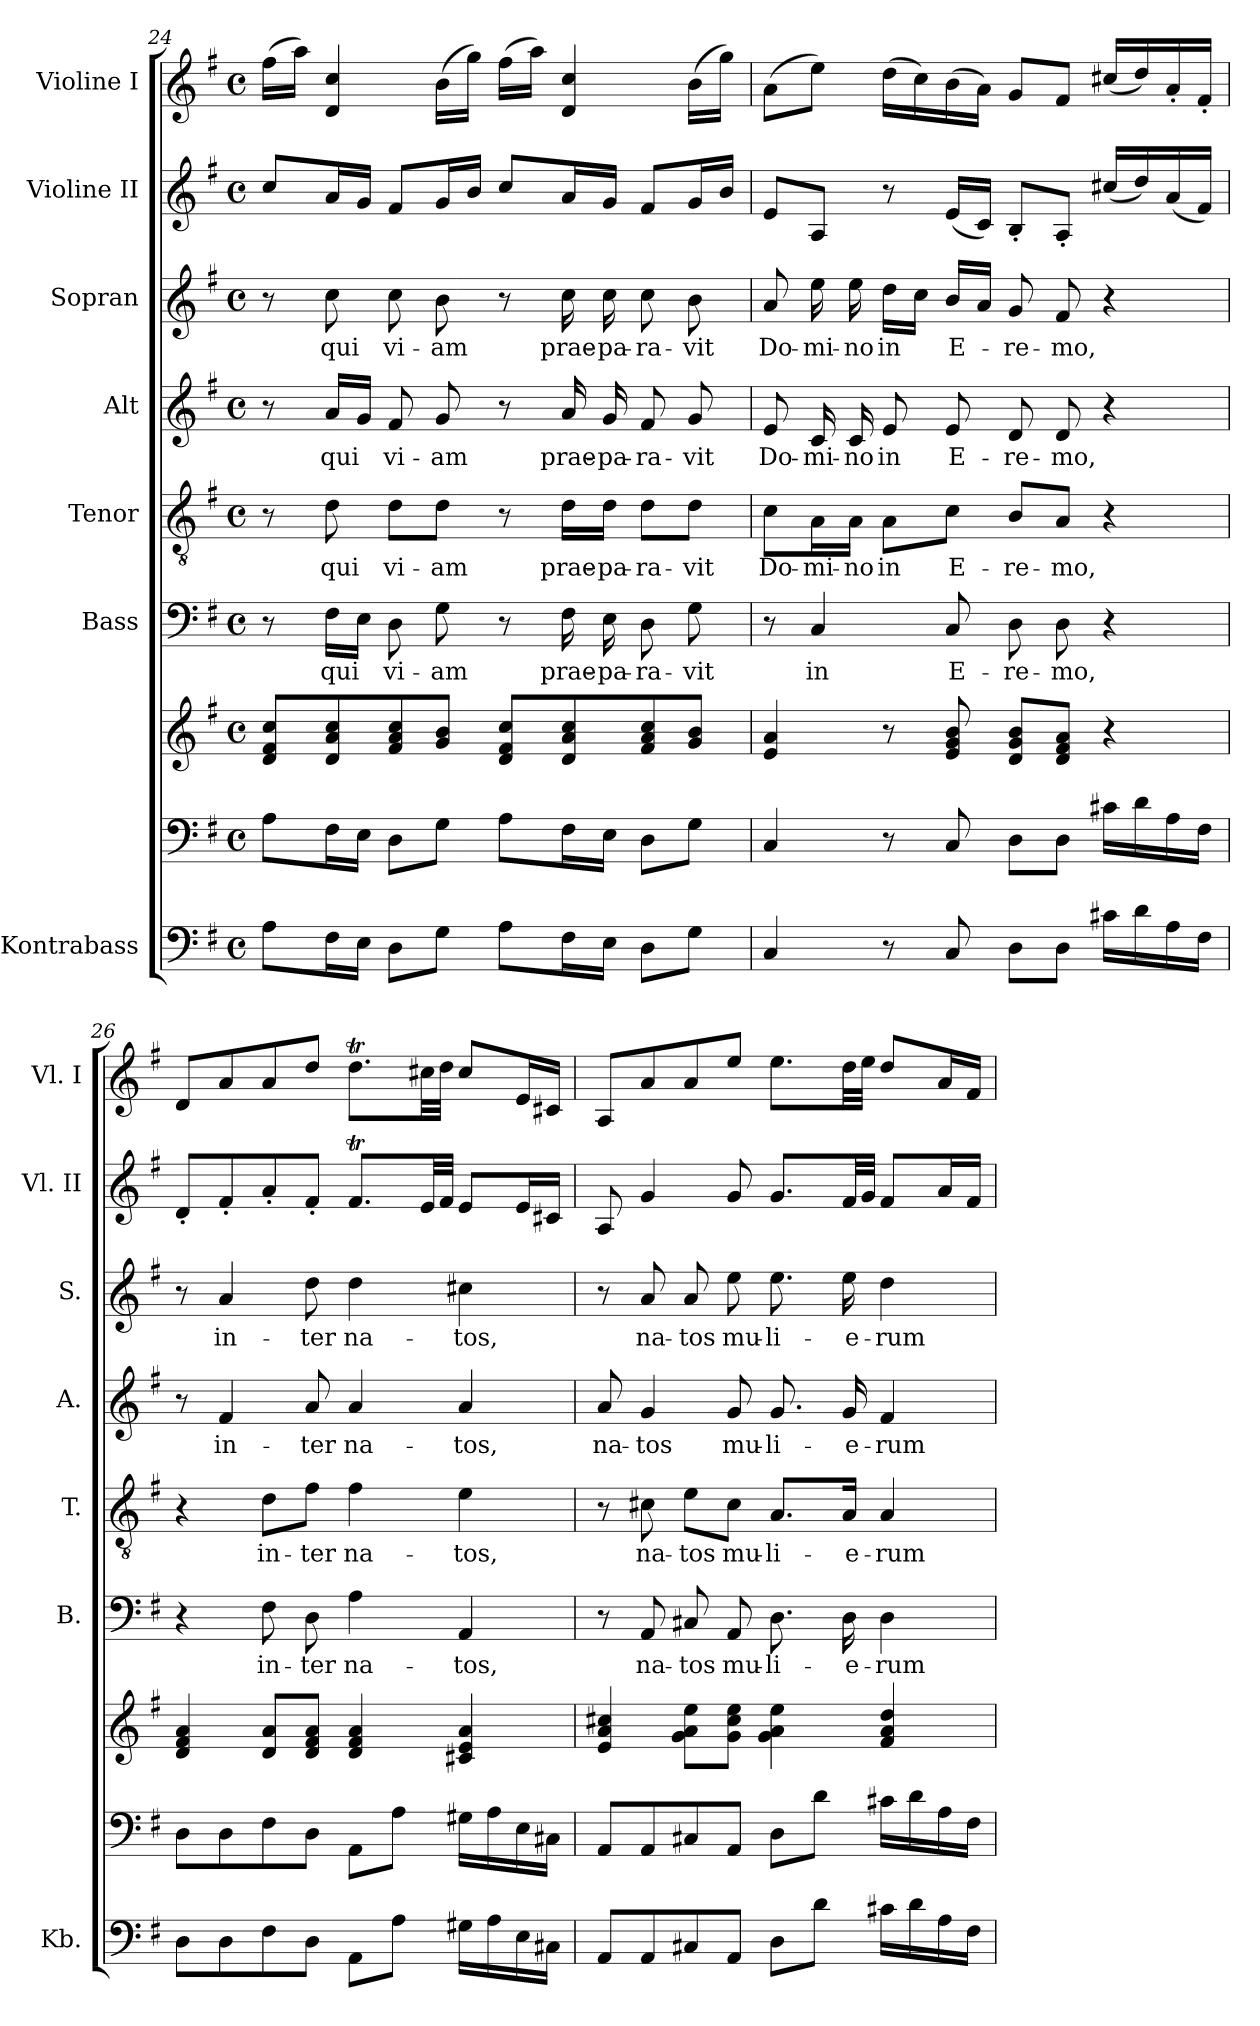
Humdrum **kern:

**kern	**kern	**kern	**kern	**text	**kern	**text	**kern	**text	**kern	**text	**kern	**kern
*part8	*part7	*part7	*part6	*part6	*part5	*part5	*part4	*part4	*part3	*part3	*part2	*part1
*staff9	*staff8	*staff7	*staff6	*staff6	*staff5	*staff5	*staff4	*staff4	*staff3	*staff3	*staff2	*staff1
*I"Kontrabass	*	*	*I"Bass	*	*I"Tenor	*	*I"Alt	*	*I"Sopran	*	*I"Violine II	*I"Violine I
*I'Kb.	*	*	*I'B.	*	*I'T.	*	*I'A.	*	*I'S.	*	*I'Vl. II	*I'Vl. I
!!LO:PB:g=z
*clefF4	*clefF4	*clefG2	*clefF4	*	*clefGv2	*	*clefG2	*	*clefG2	*	*clefG2	*clefG2
*ITrd7c12	*	*	*	*	*	*	*	*	*	*	*	*
*k[f#]	*k[f#]	*k[f#]	*k[f#]	*	*k[f#]	*	*k[f#]	*	*k[f#]	*	*k[f#]	*k[f#]
*G:	*G:	*G:	*G:	*	*G:	*	*G:	*	*G:	*	*G:	*G:
*M4/4	*M4/4	*M4/4	*M4/4	*	*M4/4	*	*M4/4	*	*M4/4	*	*M4/4	*M4/4
*met(c)	*met(c)	*met(c)	*met(c)	*	*met(c)	*	*met(c)	*	*met(c)	*	*met(c)	*met(c)
=24	=24	=24	=24	=24	=24	=24	=24	=24	=24	=24	=24	=24
8AA\L	8A\L	8d/ 8f#/ 8cc/L	8r	.	8r	.	8r	.	8r	.	8cc/L	(>16ff#\LL
.	.	.	.	.	.	.	.	.	.	.	.	16aa\JJ)
!	!	!	!	!LO:LY:b	!	!LO:LY:b	!	!LO:LY:b	!	!LO:LY:b	!	!
16FF#\L	16F#\L	8d/ 8a/ 8cc/	16F#\LL	qui	8d\	qui	16a/LL	qui	8cc\	qui	16a/L	4d/ 4cc/
16EE\JJ	16E\JJ	.	16E\JJ	.	.	.	16g/JJ	.	.	.	16g/JJ	.
!	!	!	!	!LO:LY:b	!	!LO:LY:b	!	!LO:LY:b	!	!LO:LY:b	!	!
8DD\L	8D\L	8f#/ 8a/ 8cc/	8D\	vi-	8d\L	vi-	8f#/	vi-	8cc\	vi-	8f#/L	.
!	!	!	!	!LO:LY:b	!	!LO:LY:b	!	!LO:LY:b	!	!LO:LY:b	!	!
8GG\J	8G\J	8g/ 8b/J	8G\	-am	8d\J	-am	8g/	-am	8b\	-am	16g/L	(>16b\LL
.	.	.	.	.	.	.	.	.	.	.	16b/JJ	16gg\JJ)
8AA\L	8A\L	8d/ 8f#/ 8cc/L	8r	.	8r	.	8r	.	8r	.	8cc/L	(>16ff#\LL
.	.	.	.	.	.	.	.	.	.	.	.	16aa\JJ)
!	!	!	!	!LO:LY:b	!	!LO:LY:b	!	!LO:LY:b	!	!LO:LY:b	!	!
16FF#\L	16F#\L	8d/ 8a/ 8cc/	16F#\	prae-	16d\LL	prae-	16a/	prae-	16cc\	prae-	16a/L	4d/ 4cc/
!	!	!	!	!LO:LY:b	!	!LO:LY:b	!	!LO:LY:b	!	!LO:LY:b	!	!
16EE\JJ	16E\JJ	.	16E\	-pa-	16d\JJ	-pa-	16g/	-pa-	16cc\	-pa-	16g/JJ	.
!	!	!	!	!LO:LY:b	!	!LO:LY:b	!	!LO:LY:b	!	!LO:LY:b	!	!
8DD\L	8D\L	8f#/ 8a/ 8cc/	8D\	-ra-	8d\L	-ra-	8f#/	-ra-	8cc\	-ra-	8f#/L	.
!	!	!	!	!LO:LY:b	!	!LO:LY:b	!	!LO:LY:b	!	!LO:LY:b	!	!
8GG\J	8G\J	8g/ 8b/J	8G\	-vit	8d\J	-vit	8g/	-vit	8b\	-vit	16g/L	(>16b\LL
.	.	.	.	.	.	.	.	.	.	.	16b/JJ	16gg\JJ)
=25	=25	=25	=25	=25	=25	=25	=25	=25	=25	=25	=25	=25
!	!	!	!	!	!	!LO:LY:b	!	!LO:LY:b	!	!LO:LY:b	!	!
4CC/	4C/	4e/ 4a/	8r	.	8c\L	Do-	8e/	Do-	8a/	Do-	8e/L	(>8a\L
!	!	!	!	!LO:LY:b	!	!LO:LY:b	!	!LO:LY:b	!	!LO:LY:b	!	!
.	.	.	4C/	in	16A\L	-mi-	16c/	-mi-	16ee\	-mi-	8A/J	8ee\J)
!	!	!	!	!	!	!LO:LY:b	!	!LO:LY:b	!	!LO:LY:b	!	!
.	.	.	.	.	16A\JJ	-no	16c/	-no	16ee\	-no	.	.
!	!	!	!	!	!	!LO:LY:b	!	!LO:LY:b	!	!LO:LY:b	!	!
8r	8r	8r	.	.	8A\L	in	8e/	in	16dd\LL	in	8r	(>16dd\LL
.	.	.	.	.	.	.	.	.	16cc\JJ	.	.	16cc\)
!	!	!	!	!LO:LY:b	!	!LO:LY:b	!	!LO:LY:b	!	!LO:LY:b	!	!
8CC/	8C/	8e/ 8g/ 8b/	8C/	E-	8c\J	E-	8e/	E-	16b/LL	E-	(<16e/LL	(>16b\
.	.	.	.	.	.	.	.	.	16a/JJ	.	16c/JJ)	16a\JJ)
!	!	!	!	!LO:LY:b	!	!LO:LY:b	!	!LO:LY:b	!	!LO:LY:b	!	!
8DD\L	8D\L	8d/ 8g/ 8b/L	8D\	-re-	8B/L	-re-	8d/	-re-	8g/	-re-	8B'</L	8g/L
!	!	!	!	!LO:LY:b	!	!LO:LY:b	!	!LO:LY:b	!	!LO:LY:b	!	!
8DD\J	8D\J	8d/ 8f#/ 8a/J	8D\	-mo,	8A/J	-mo,	8d/	-mo,	8f#/	-mo,	8A'</J	8f#/J
16C#X\LL	16c#X\LL	4r	4r	.	4r	.	4r	.	4r	.	(<16cc#X/LL	(<16cc#X/LL
16D\	16d\	.	.	.	.	.	.	.	.	.	16dd/)	16dd/)
16AA\	16A\	.	.	.	.	.	.	.	.	.	(<16a/	16a'</
16FF#\JJ	16F#\JJ	.	.	.	.	.	.	.	.	.	16f#/JJ)	16f#'</JJ
=26	=26	=26	=26	=26	=26	=26	=26	=26	=26	=26	=26	=26
8DD\L	8D\L	4d/ 4f#/ 4a/	4r	.	4r	.	8r	.	8r	.	8d'</L	8d/L
!	!	!	!	!	!	!	!	!LO:LY:b	!	!LO:LY:b	!	!
8DD\	8D\	.	.	.	.	.	4f#/	in-	4a/	in-	8f#'</	8a/
!	!	!	!	!LO:LY:b	!	!LO:LY:b	!	!	!	!	!	!
8FF#\	8F#\	8d/ 8a/L	8F#\	in-	8d\L	in-	.	.	.	.	8a'</	8a/
!	!	!	!	!LO:LY:b	!	!LO:LY:b	!	!LO:LY:b	!	!LO:LY:b	!	!
8DD\J	8D\J	8d/ 8f#/ 8a/J	8D\	-ter	8f#\J	-ter	8a/	-ter	8dd\	-ter	8f#'</J	8dd/J
!	!	!	!	!LO:LY:b	!	!LO:LY:b	!	!LO:LY:b	!	!LO:LY:b	!	!
8AAA\L	8AA\L	4d/ 4f#/ 4a/	4A\	na-	4f#\	na-	4a/	na-	4dd\	na-	8.f#t/L	8.ddT\L
8AA\J	8A\J	.	.	.	.	.	.	.	.	.	.	.
.	.	.	.	.	.	.	.	.	.	.	32e/LL	32cc#X\LL
.	.	.	.	.	.	.	.	.	.	.	32f#/JJJ	32dd\JJJ
!	!	!	!	!LO:LY:b	!	!LO:LY:b	!	!LO:LY:b	!	!LO:LY:b	!	!
16GG#X\LL	16G#X\LL	4c#X/ 4e/ 4a/	4AA/	-tos,	4e\	-tos,	4a/	-tos,	4cc#X\	-tos,	8e/L	8cc#/L
16AA\	16A\	.	.	.	.	.	.	.	.	.	.	.
16EE\	16E\	.	.	.	.	.	.	.	.	.	16e/L	16e/L
16CC#X\JJ	16C#X\JJ	.	.	.	.	.	.	.	.	.	16c#X/JJ	16c#X/JJ
=27	=27	=27	=27	=27	=27	=27	=27	=27	=27	=27	=27	=27
!	!	!	!	!	!	!	!	!LO:LY:b	!	!	!	!
8AAA/L	8AA/L	4e/ 4a/ 4cc#X/	8r	.	8r	.	8a/	na-	8r	.	8A/	8A/L
!	!	!	!	!LO:LY:b	!	!LO:LY:b	!	!LO:LY:b	!	!LO:LY:b	!	!
8AAA/	8AA/	.	8AA/	na-	8c#X\	na-	4g/	-tos	8a/	na-	4g/	8a/
!	!	!	!	!LO:LY:b	!	!LO:LY:b	!	!	!	!LO:LY:b	!	!
8CC#X/	8C#X/	8g\ 8a\ 8ee\L	8C#X/	-tos	8e\L	-tos	.	.	8a/	-tos	.	8a/
!	!	!	!	!LO:LY:b	!	!LO:LY:b	!	!LO:LY:b	!	!LO:LY:b	!	!
8AAA/J	8AA/J	8g\ 8cc#\ 8ee\J	8AA/	mu-	8c#\J	mu-	8g/	mu-	8ee\	mu-	8g/	8ee/J
!	!	!	!	!LO:LY:b	!	!LO:LY:b	!	!LO:LY:b	!	!LO:LY:b	!	!
8DD\L	8D\L	4g\ 4a\ 4ee\	8.D\	-li-	8.A/L	-li-	8.g/	-li-	8.ee\	-li-	8.g/L	8.ee\L
8D\J	8d\J	.	.	.	.	.	.	.	.	.	.	.
!	!	!	!	!LO:LY:b	!	!LO:LY:b	!	!LO:LY:b	!	!LO:LY:b	!	!
.	.	.	16D\	-e-	16A/Jk	-e-	16g/	-e-	16ee\	-e-	32f#/LL	32dd\LL
.	.	.	.	.	.	.	.	.	.	.	32g/JJJ	32ee\JJJ
!	!	!	!	!LO:LY:b	!	!LO:LY:b	!	!LO:LY:b	!	!LO:LY:b	!	!
16C#X\LL	16c#X\LL	4f#/ 4a/ 4dd/	4D\	-rum	4A/	-rum	4f#/	-rum	4dd\	-rum	8f#/L	8dd/L
16D\	16d\	.	.	.	.	.	.	.	.	.	.	.
16AA\	16A\	.	.	.	.	.	.	.	.	.	16a/L	16a/L
16FF#\JJ	16F#\JJ	.	.	.	.	.	.	.	.	.	16f#/JJ	16f#/JJ
=	=	=	=	=	=	=	=	=	=	=	=	=
*-	*-	*-	*-	*-	*-	*-	*-	*-	*-	*-	*-	*-
